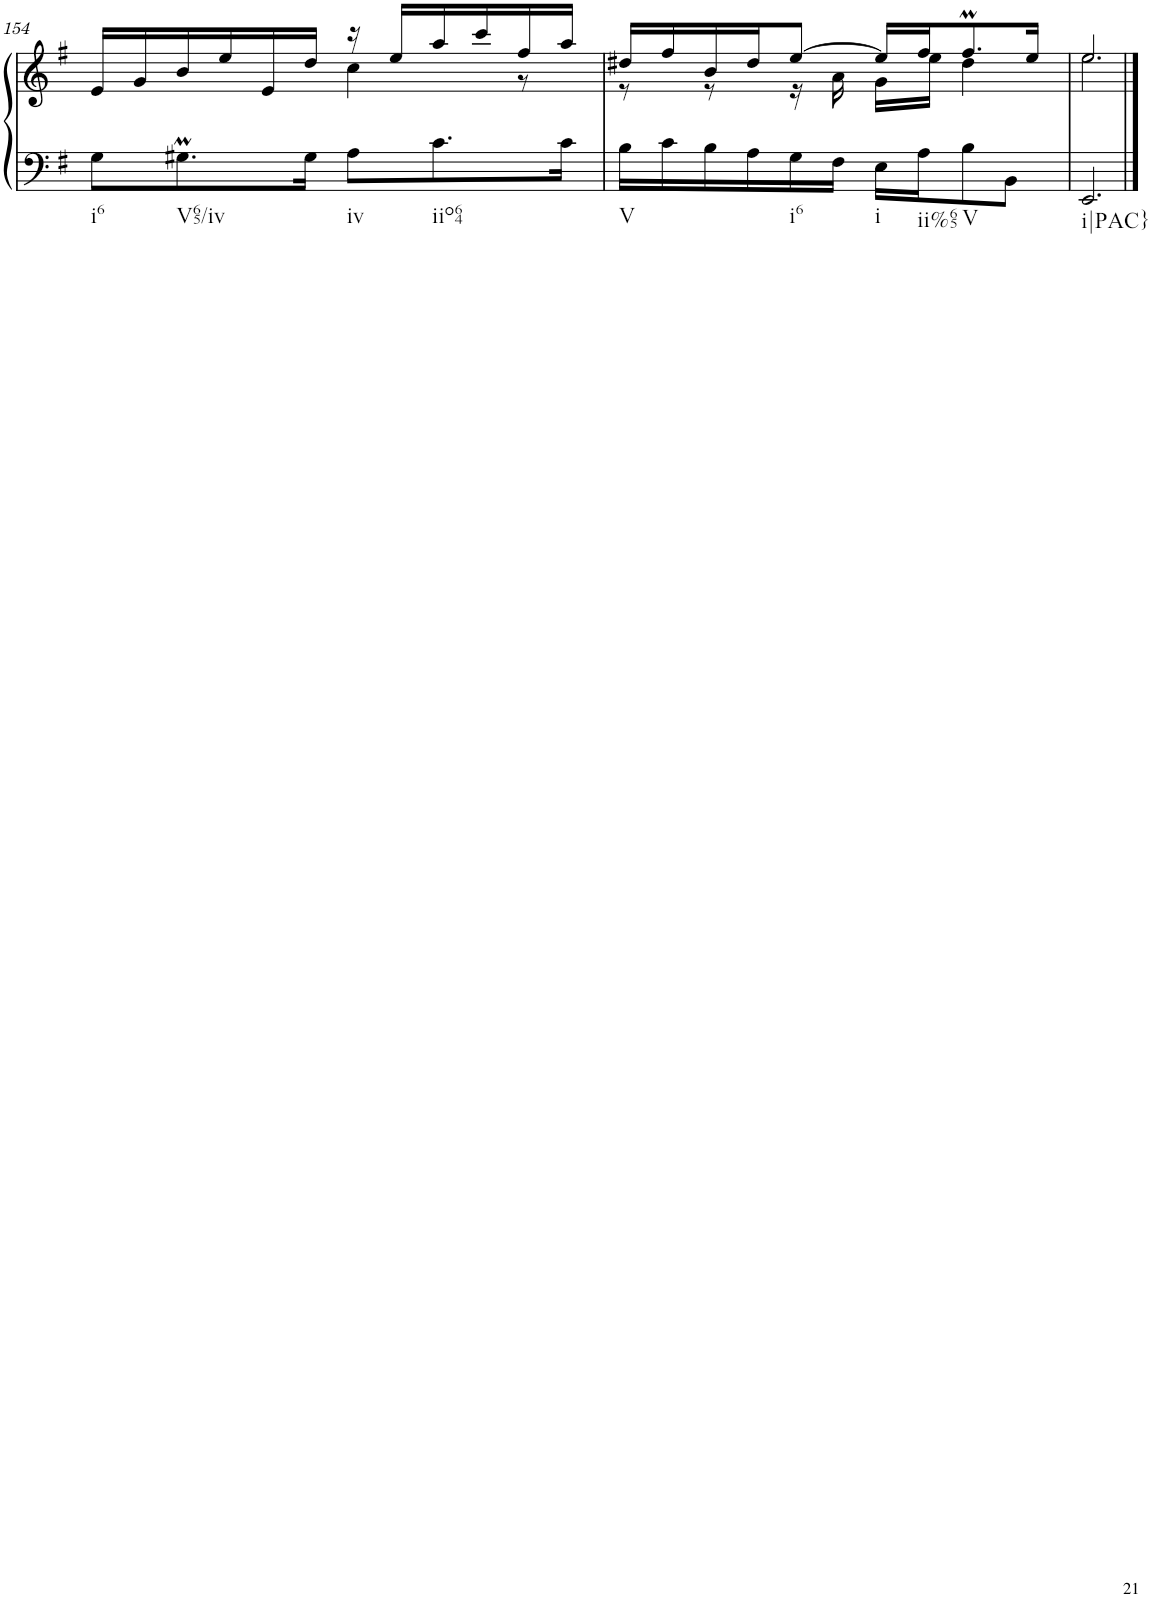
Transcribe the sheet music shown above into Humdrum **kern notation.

**kern	**kern
*part1	*part1
*staff2	*staff1
*I"unbenannt9	*
!!LO:PB:g=z
*clefF4	*clefG2
*k[f#]	*k[f#]
*M6/8	*M6/8
=154	=154
*	*^
!LO:TX:b:t=i6	!	!
8G\L	16e/LL	4.ryy
.	16g/	.
!LO:TX:b:t=V65/iv	!	!
8.G#Xm\	16b/	.
.	16ee/	.
.	16e/	.
16G#\Jk	16dd/JJ	.
!LO:TX:b:t=iv	!	!
8A\L	16r	4cc\
.	16ee/LL	.
!LO:TX:b:t=iio64	!	!
8.c\	16aa/	.
.	16ccc/	.
.	16ff#/	8r
16c\Jk	16aa/JJ	.
=155	=155	=155
!LO:TX:b:t=V	!	!
16B\LL	16dd#X/LL	8r
16c\	16ff#/	.
16B\	16b/	8r
16A\	16dd#/J	.
!LO:TX:b:t=i6	!	!
16G\	[8ee/J	16r
16F#\JJ	.	16a\
!LO:TX:b:t=i	!	!
16E\LL	16ee/LL]	16g\LL
!LO:TX:b:t=ii%65	!	!
16A\J	16ff#/J	16ee\JJ
!LO:TX:b:t=V	!	!
8B\	8.ff#m/	4dd#\
8BB\J	.	.
.	16ee/Jk	.
=156	=156	=156
!LO:TX:b:t=i|PAC}	!	!
2.EE/	2.ee/	2.ee\
*	*v	*v
==	==
*-	*-
